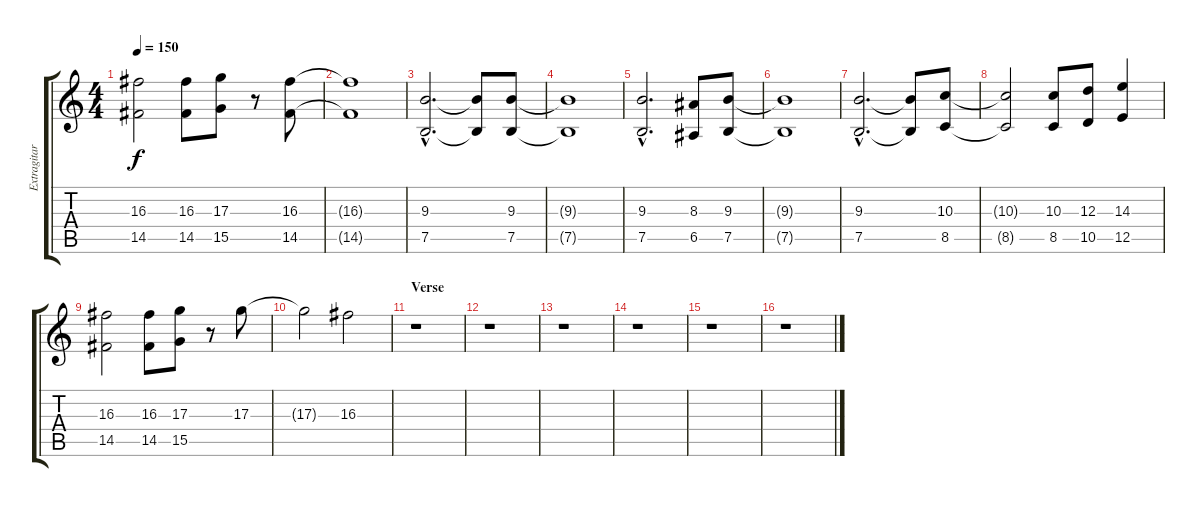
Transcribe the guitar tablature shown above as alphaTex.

\track ("Extragitarr 1 - CM" "Extragitar") {instrument distortionguitar}
\staff {score tabs}
\tuning (B3 Gb3 D3 A2 E2 B1) {hide}
\ts (4 4)
\tempo 150
\clef g2
\ks c
(16.3 14.5).2{dy f} (16.3 14.5).8 (17.3 15.5).8 r.8 (16.3 14.5).8 |
(16.3{t} 14.5{t}).1 |
(9.3{hac} 7.5{hac}).2{d} (9.3{t} 7.5{t}).8 (9.3 7.5).8 |
(9.3{t} 7.5{t}).1 |
(9.3{hac} 7.5{hac}).2{d} (8.3 6.5).8 (9.3 7.5).8 |
(9.3{t} 7.5{t}).1 |
(9.3{hac} 7.5{hac}).2{d} (9.3{t} 7.5{t}).8 (10.3 8.5).8 |
(10.3{t} 8.5{t}).2 (10.3 8.5).8 (12.3 10.5).8 (14.3 12.5).4 |
(16.3 14.5).2 (16.3 14.5).8 (17.3 15.5).8 r.8 17.3.8 |
17.3{t}.2 16.3.2 |
\section ("" "Verse")
r.1 |
r.1 |
r.1 |
r.1 |
r.1 |
r.1
